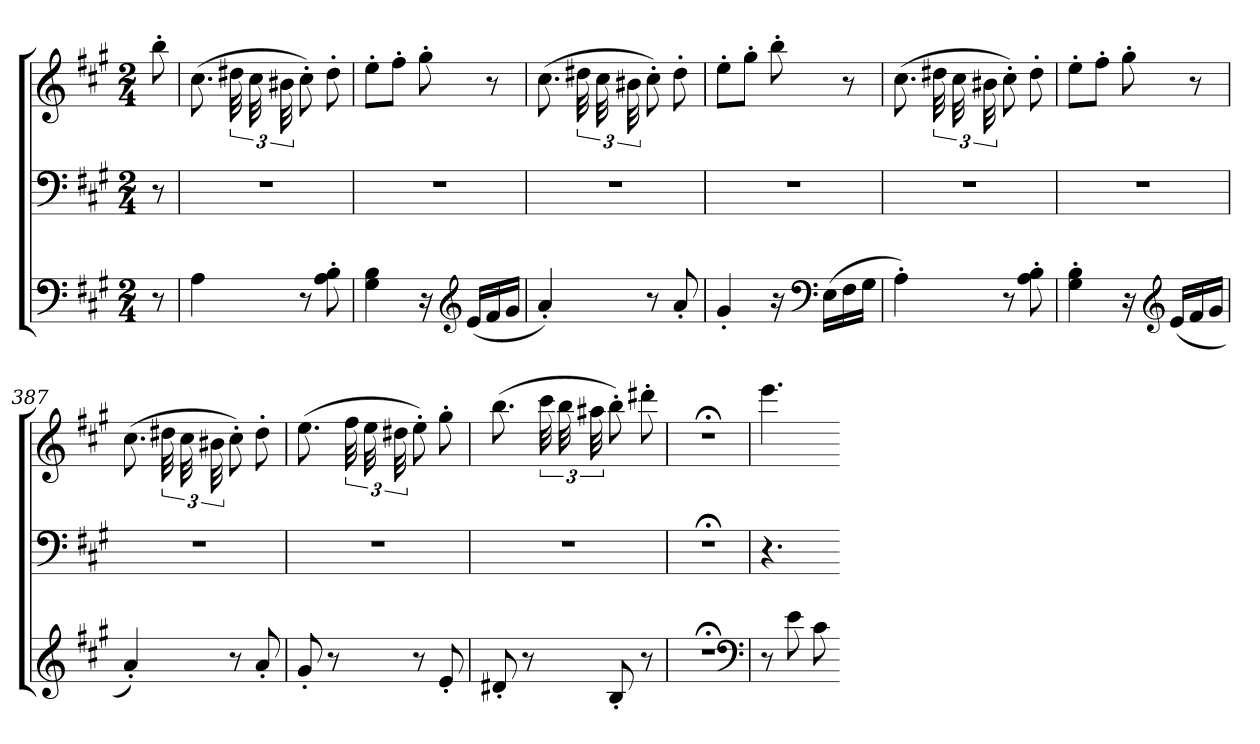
**kern	**kern	**kern
*part3	*part2	*part1
*staff3	*staff2	*staff1
*clefF4	*clefF4	*clefG2
*k[f#c#g#]	*k[f#c#g#]	*k[f#c#g#]
*A:	*A:	*A:
*M2/4	*M2/4	*M2/4
=	=	=
8r	8r	8bb'
=381	=381	=381
4A	2r	(8.cc#
.	.	48dd#X
.	.	48cc#
.	.	48b#X
8r	.	8cc#')
8A' 8B'	.	8dd#'
=382	=382	=382
4G# 4B	2r	8ee'L
.	.	8ff#'J
16r	.	8gg#'
*clefG2	*	*
(16eLL	.	.
16f#	.	8r
16g#JJ	.	.
=383	=383	=383
4a')	2r	(8.cc#
.	.	48dd#X
.	.	48cc#
.	.	48b#X
8r	.	8cc#')
8a'	.	8dd#'
=384	=384	=384
4g#'	2r	8ee'L
.	.	8gg#'J
16r	.	8bb'
*clefF4	*	*
(16ELL	.	.
16F#	.	8r
16G#JJ	.	.
=385	=385	=385
4A')	2r	(8.cc#
.	.	48dd#X
.	.	48cc#
.	.	48b#X
8r	.	8cc#')
8A' 8B'	.	8dd#'
=386	=386	=386
4G#' 4B'	2r	8ee'L
.	.	8ff#'J
16r	.	8gg#'
*clefG2	*	*
(16eLL	.	.
16f#	.	8r
16g#JJ	.	.
=387	=387	=387
4a')	2r	(8.cc#
.	.	48dd#X
.	.	48cc#
.	.	48b#X
8r	.	8cc#')
8a'	.	8dd#'
=388	=388	=388
8g#'	2r	(8.ee
8r	.	.
.	.	48ff#
.	.	48ee
.	.	48dd#X
8r	.	8ee')
8e'	.	8gg#'
=389	=389	=389
8d#X'	2r	(8.bb
8r	.	.
.	.	48ccc#
.	.	48bb
.	.	48aa#X
8B'	.	8bb')
8r	.	8ddd#X'
=390	=390	=390
2r;<	2r;<	2r;<
*clefF4	*	*
=391	=391	=391
8r	4.r	4.eee
8e	.	.
8c#	.	.
=-	=-	=-
*-	*-	*-
